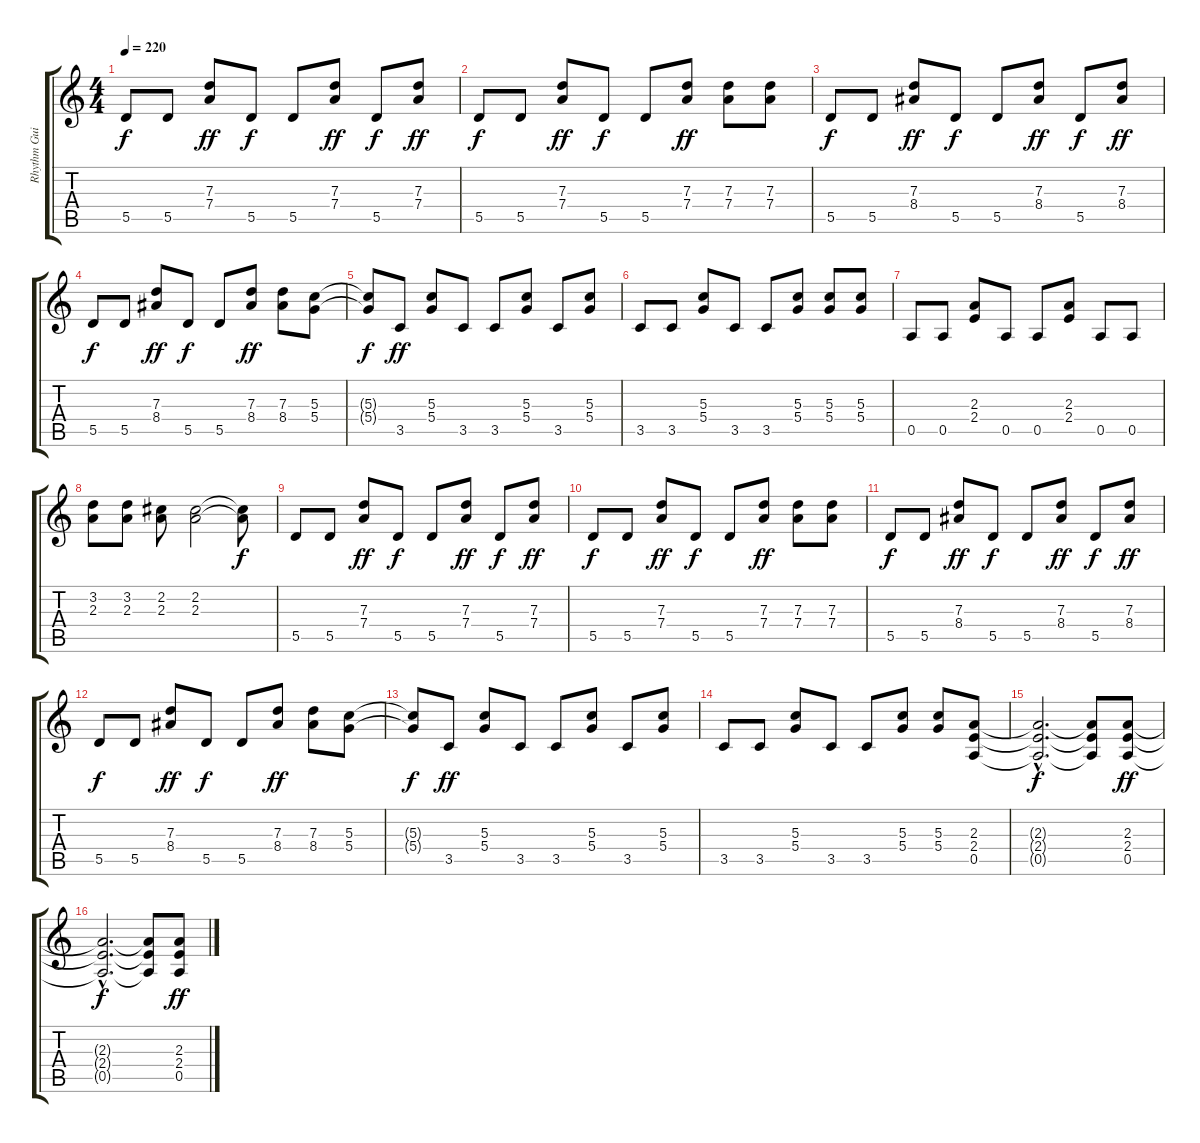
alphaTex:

\track ("Rhythm Guitar" "Rhythm Gui") {instrument overdrivenguitar}
\staff {score tabs}
\tuning (E4 B3 G3 D3 A2 E2) {hide}
\ts (4 4)
\tempo 220
\clef g2
\ks c
5.5.8{dy f} 5.5.8 (7.3 7.4).8{dy ff} 5.5.8{dy f} 5.5.8 (7.3 7.4).8{dy ff} 5.5.8{dy f} (7.3 7.4).8{dy ff} |
5.5.8{dy f} 5.5.8 (7.3 7.4).8{dy ff} 5.5.8{dy f} 5.5.8 (7.3 7.4).8{dy ff} (7.3 7.4).8 (7.3 7.4).8 |
5.5.8{dy f} 5.5.8 (7.3 8.4).8{dy ff} 5.5.8{dy f} 5.5.8 (7.3 8.4).8{dy ff} 5.5.8{dy f} (7.3 8.4).8{dy ff} |
5.5.8{dy f} 5.5.8 (7.3 8.4).8{dy ff} 5.5.8{dy f} 5.5.8 (7.3 8.4).8{dy ff} (7.3 8.4).8 (5.3 5.4).8 |
(5.3{t} 5.4{t}).8{dy f} 3.5.8{dy ff} (5.3 5.4).8 3.5.8 3.5.8 (5.3 5.4).8 3.5.8 (5.3 5.4).8 |
3.5.8 3.5.8 (5.3 5.4).8 3.5.8 3.5.8 (5.3 5.4).8 (5.3 5.4).8 (5.3 5.4).8 |
0.5.8 0.5.8 (2.3 2.4).8 0.5.8 0.5.8 (2.3 2.4).8 0.5.8 0.5.8 |
(3.2 2.3).8 (3.2 2.3).8 (2.2 2.3).8 (2.2 2.3).2 (2.2{t} 2.3{t}).8{dy f} |
5.5.8 5.5.8 (7.3 7.4).8{dy ff} 5.5.8{dy f} 5.5.8 (7.3 7.4).8{dy ff} 5.5.8{dy f} (7.3 7.4).8{dy ff} |
5.5.8{dy f} 5.5.8 (7.3 7.4).8{dy ff} 5.5.8{dy f} 5.5.8 (7.3 7.4).8{dy ff} (7.3 7.4).8 (7.3 7.4).8 |
5.5.8{dy f} 5.5.8 (7.3 8.4).8{dy ff} 5.5.8{dy f} 5.5.8 (7.3 8.4).8{dy ff} 5.5.8{dy f} (7.3 8.4).8{dy ff} |
5.5.8{dy f} 5.5.8 (7.3 8.4).8{dy ff} 5.5.8{dy f} 5.5.8 (7.3 8.4).8{dy ff} (7.3 8.4).8 (5.3 5.4).8 |
(5.3{t} 5.4{t}).8{dy f} 3.5.8{dy ff} (5.3 5.4).8 3.5.8 3.5.8 (5.3 5.4).8 3.5.8 (5.3 5.4).8 |
3.5.8 3.5.8 (5.3 5.4).8 3.5.8 3.5.8 (5.3 5.4).8 (5.3 5.4).8 (2.3 2.4 0.5).8 |
(2.3{hac t} 2.4{hac t} 0.5{hac t}).2{d dy f} (2.3{t} 2.4{t} 0.5{t}).8 (2.3 2.4 0.5).8{dy ff} |
(2.3{hac t} 2.4{hac t} 0.5{hac t}).2{d dy f} (2.3{t} 2.4{t} 0.5{t}).8 (2.3 2.4 0.5).8{dy ff}
